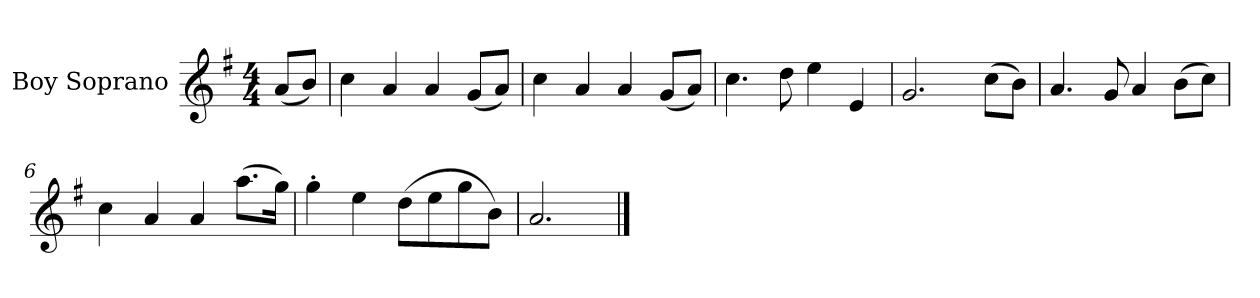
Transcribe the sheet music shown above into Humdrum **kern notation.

**kern
*part1
*staff1
*I"Boy Soprano
*I'B. S.
*clefG2
*k[f#]
*M4/4
*MM90
=
(<8a/L
8b/J)
=1
4cc\
4a/
4a/
(<8g/L
8a/J)
=2
4cc\
4a/
4a/
(<8g/L
8a/J)
=3
4.cc\
8dd\
4ee\
4e/
!!LO:LB:g=z
=4
2.g/
(>8cc\L
8b\J)
=5
4.a/
8g/
4a/
(>8b\L
8cc\J)
=6
4cc\
4a/
4a/
(>8.aa\L
16gg\Jk)
=7
4gg'\
4ee\
(>8dd\L
8ee\
8gg\
8b\J)
=8
2.a/
==
*-
